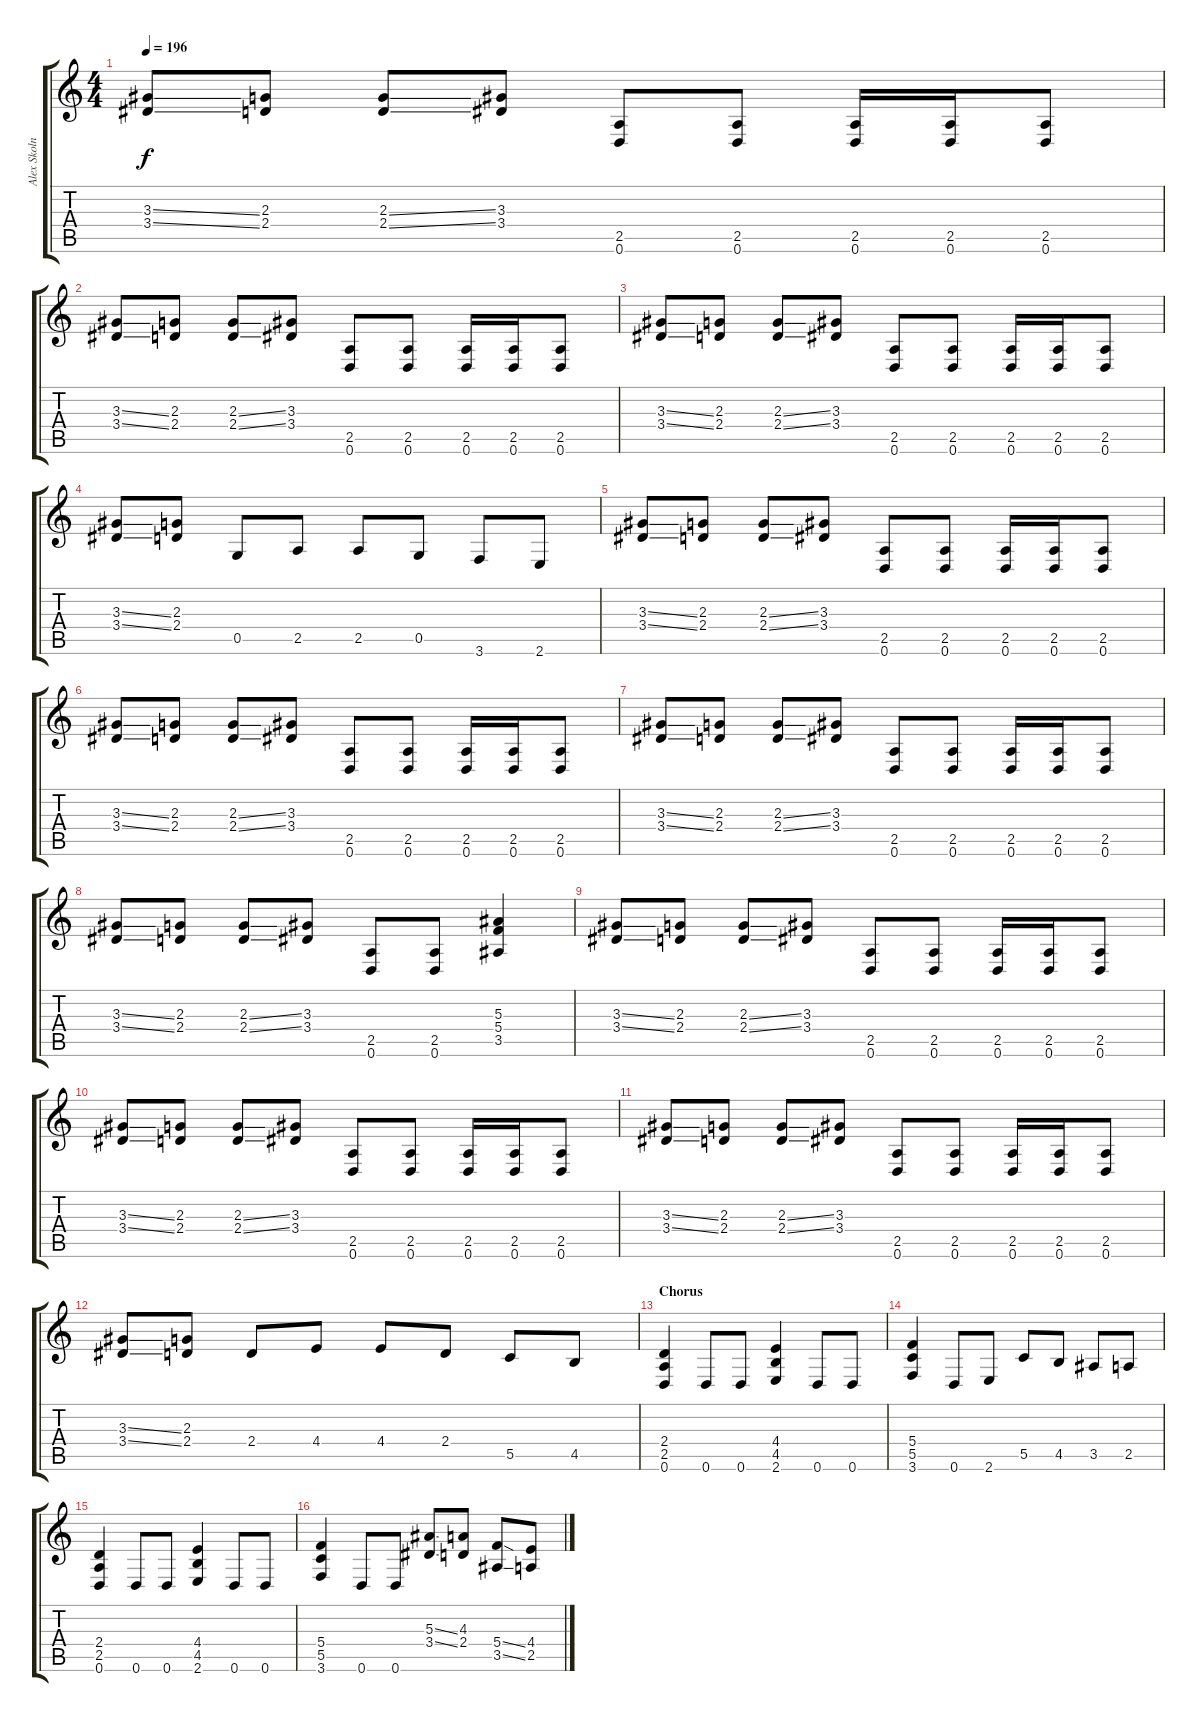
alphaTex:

\track ("Alex Skolnick - Lead Guitar" "Alex Skoln") {instrument distortionguitar}
\staff {score tabs}
\tuning (D4 A3 F3 C3 G2 D2) {hide}
\ts (4 4)
\tempo 196
\clef g2
\ks c
(3.3{ss} 3.4{ss}).8{dy f} (2.3 2.4).8 (2.3{ss} 2.4{ss}).8 (3.3 3.4).8 (2.5 0.6).8 (2.5 0.6).8 (2.5 0.6).16 (2.5 0.6).16 (2.5 0.6).8 |
(3.3{ss} 3.4{ss}).8 (2.3 2.4).8 (2.3{ss} 2.4{ss}).8 (3.3 3.4).8 (2.5 0.6).8 (2.5 0.6).8 (2.5 0.6).16 (2.5 0.6).16 (2.5 0.6).8 |
(3.3{ss} 3.4{ss}).8 (2.3 2.4).8 (2.3{ss} 2.4{ss}).8 (3.3 3.4).8 (2.5 0.6).8 (2.5 0.6).8 (2.5 0.6).16 (2.5 0.6).16 (2.5 0.6).8 |
(3.3{ss} 3.4{ss}).8 (2.3 2.4).8 0.5.8 2.5.8 2.5.8 0.5.8 3.6.8 2.6.8 |
(3.3{ss} 3.4{ss}).8 (2.3 2.4).8 (2.3{ss} 2.4{ss}).8 (3.3 3.4).8 (2.5 0.6).8 (2.5 0.6).8 (2.5 0.6).16 (2.5 0.6).16 (2.5 0.6).8 |
(3.3{ss} 3.4{ss}).8 (2.3 2.4).8 (2.3{ss} 2.4{ss}).8 (3.3 3.4).8 (2.5 0.6).8 (2.5 0.6).8 (2.5 0.6).16 (2.5 0.6).16 (2.5 0.6).8 |
(3.3{ss} 3.4{ss}).8 (2.3 2.4).8 (2.3{ss} 2.4{ss}).8 (3.3 3.4).8 (2.5 0.6).8 (2.5 0.6).8 (2.5 0.6).16 (2.5 0.6).16 (2.5 0.6).8 |
(3.3{ss} 3.4{ss}).8 (2.3 2.4).8 (2.3{ss} 2.4{ss}).8 (3.3 3.4).8 (2.5 0.6).8 (2.5 0.6).8 (5.3 5.4 3.5).4 |
(3.3{ss} 3.4{ss}).8 (2.3 2.4).8 (2.3{ss} 2.4{ss}).8 (3.3 3.4).8 (2.5 0.6).8 (2.5 0.6).8 (2.5 0.6).16 (2.5 0.6).16 (2.5 0.6).8 |
(3.3{ss} 3.4{ss}).8 (2.3 2.4).8 (2.3{ss} 2.4{ss}).8 (3.3 3.4).8 (2.5 0.6).8 (2.5 0.6).8 (2.5 0.6).16 (2.5 0.6).16 (2.5 0.6).8 |
(3.3{ss} 3.4{ss}).8 (2.3 2.4).8 (2.3{ss} 2.4{ss}).8 (3.3 3.4).8 (2.5 0.6).8 (2.5 0.6).8 (2.5 0.6).16 (2.5 0.6).16 (2.5 0.6).8 |
(3.3{ss} 3.4{ss}).8 (2.3 2.4).8 2.4.8 4.4.8 4.4.8 2.4.8 5.5.8 4.5.8 |
\section ("" "Chorus")
(2.4 2.5 0.6).4 0.6.8 0.6.8 (4.4 4.5 2.6).4 0.6.8 0.6.8 |
(5.4 5.5 3.6).4 0.6.8 2.6.8 5.5.8 4.5.8 3.5.8 2.5.8 |
(2.4 2.5 0.6).4 0.6.8 0.6.8 (4.4 4.5 2.6).4 0.6.8 0.6.8 |
(5.4 5.5 3.6).4 0.6.8 0.6.8 (5.3{ss} 3.4{ss}).8 (4.3 2.4).8 (5.4{ss} 3.5{ss}).8 (4.4 2.5).8
